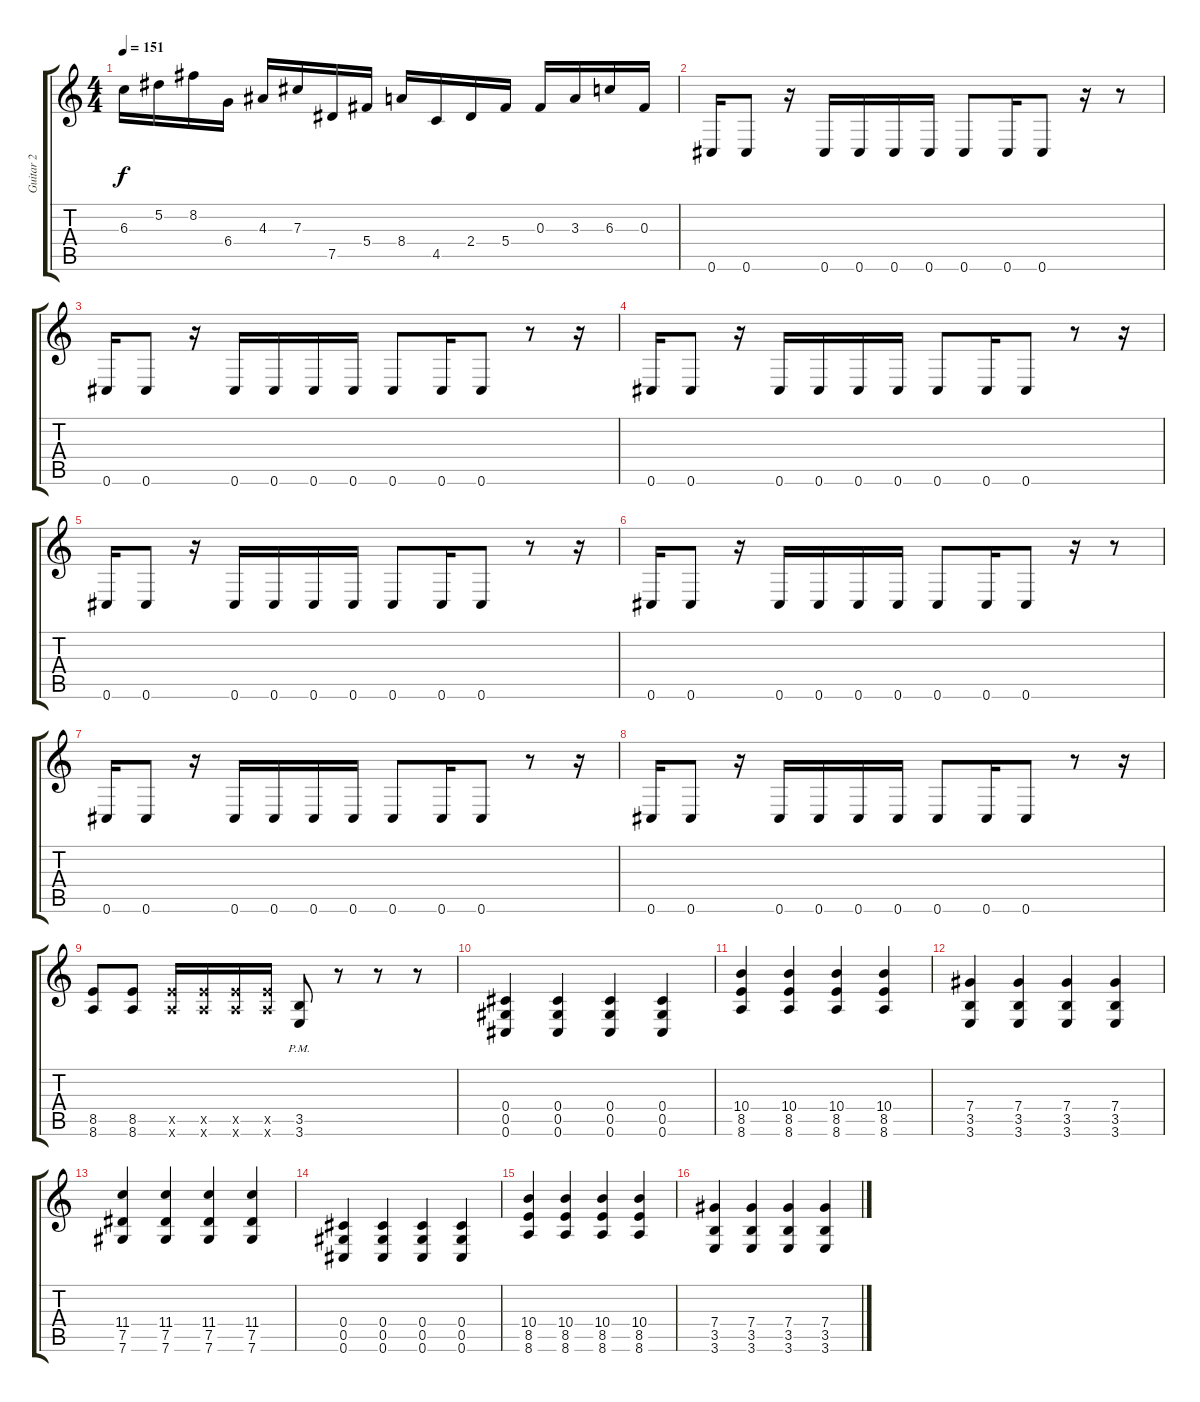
\track ("Guitar 2" "Guitar 2") {instrument distortionguitar}
\staff {score tabs}
\tuning (Eb4 Bb3 Gb3 Db3 Ab2 Db2) {hide}
\ts (4 4)
\tempo 151
\clef g2
\ks c
6.3.16{dy f} 5.2.16 8.2.16 6.4.16 4.3.16 7.3.16 7.5.16 5.4.16 8.4.16 4.5.16 2.4.16 5.4.16 0.3.16 3.3.16 6.3.16 0.3.16 |
0.6.16 0.6.8 r.16 0.6.16 0.6.16 0.6.16 0.6.16 0.6.8 0.6.16 0.6.8 r.16 r.8 |
0.6.16 0.6.8 r.16 0.6.16 0.6.16 0.6.16 0.6.16 0.6.8 0.6.16 0.6.8 r.8 r.16 |
0.6.16 0.6.8 r.16 0.6.16 0.6.16 0.6.16 0.6.16 0.6.8 0.6.16 0.6.8 r.8 r.16 |
0.6.16 0.6.8 r.16 0.6.16 0.6.16 0.6.16 0.6.16 0.6.8 0.6.16 0.6.8 r.8 r.16 |
0.6.16 0.6.8 r.16 0.6.16 0.6.16 0.6.16 0.6.16 0.6.8 0.6.16 0.6.8 r.16 r.8 |
0.6.16 0.6.8 r.16 0.6.16 0.6.16 0.6.16 0.6.16 0.6.8 0.6.16 0.6.8 r.8 r.16 |
0.6.16 0.6.8 r.16 0.6.16 0.6.16 0.6.16 0.6.16 0.6.8 0.6.16 0.6.8 r.8 r.16 |
(8.5 8.6).8 (8.5 8.6).8 (8.5{x} 8.6{x}).16 (8.5{x} 8.6{x}).16 (8.5{x} 8.6{x}).16 (8.5{x} 8.6{x}).16 (3.5{pm} 3.6{pm}).8 r.8 r.8 r.8 |
(0.4 0.5 0.6).4 (0.4 0.5 0.6).4 (0.4 0.5 0.6).4 (0.4 0.5 0.6).4 |
(10.4 8.5 8.6).4 (10.4 8.5 8.6).4 (10.4 8.5 8.6).4 (10.4 8.5 8.6).4 |
(7.4 3.5 3.6).4 (7.4 3.5 3.6).4 (7.4 3.5 3.6).4 (7.4 3.5 3.6).4 |
(11.4 7.5 7.6).4 (11.4 7.5 7.6).4 (11.4 7.5 7.6).4 (11.4 7.5 7.6).4 |
(0.4 0.5 0.6).4 (0.4 0.5 0.6).4 (0.4 0.5 0.6).4 (0.4 0.5 0.6).4 |
(10.4 8.5 8.6).4 (10.4 8.5 8.6).4 (10.4 8.5 8.6).4 (10.4 8.5 8.6).4 |
(7.4 3.5 3.6).4 (7.4 3.5 3.6).4 (7.4 3.5 3.6).4 (7.4 3.5 3.6).4
